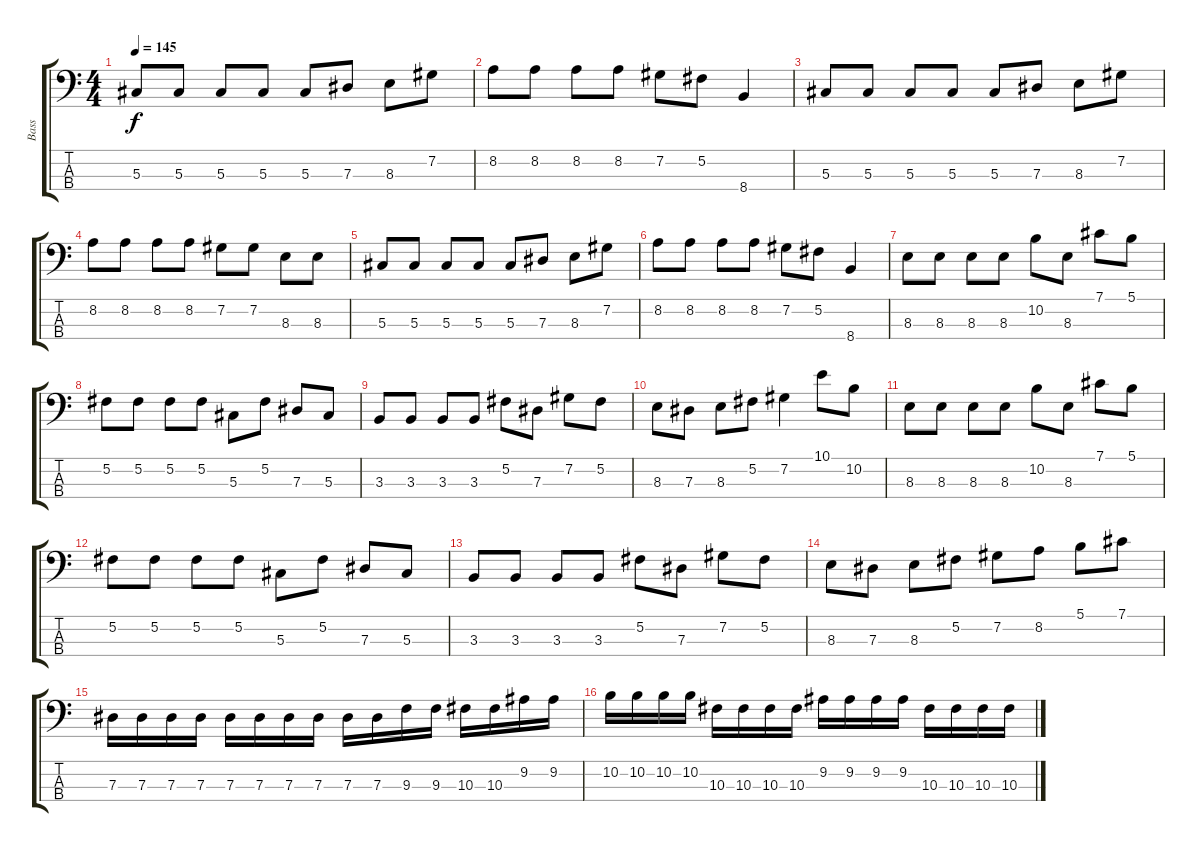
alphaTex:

\track ("Bass" "Bass") {instrument electricbassfinger}
\staff {score tabs}
\tuning (Gb2 Db2 Ab1 Eb1) {hide}
\ts (4 4)
\tempo 145
\clef f4
\ks c
5.3.8{dy f} 5.3.8 5.3.8 5.3.8 5.3.8 7.3.8 8.3.8 7.2.8 |
8.2.8 8.2.8 8.2.8 8.2.8 7.2.8 5.2.8 8.4.4 |
5.3.8 5.3.8 5.3.8 5.3.8 5.3.8 7.3.8 8.3.8 7.2.8 |
8.2.8 8.2.8 8.2.8 8.2.8 7.2.8 7.2.8 8.3.8 8.3.8 |
5.3.8 5.3.8 5.3.8 5.3.8 5.3.8 7.3.8 8.3.8 7.2.8 |
8.2.8 8.2.8 8.2.8 8.2.8 7.2.8 5.2.8 8.4.4 |
8.3.8 8.3.8 8.3.8 8.3.8 10.2.8 8.3.8 7.1.8 5.1.8 |
5.2.8 5.2.8 5.2.8 5.2.8 5.3.8 5.2.8 7.3.8 5.3.8 |
3.3.8 3.3.8 3.3.8 3.3.8 5.2.8 7.3.8 7.2.8 5.2.8 |
8.3.8 7.3.8 8.3.8 5.2.8 7.2.4 10.1.8 10.2.8 |
8.3.8 8.3.8 8.3.8 8.3.8 10.2.8 8.3.8 7.1.8 5.1.8 |
5.2.8 5.2.8 5.2.8 5.2.8 5.3.8 5.2.8 7.3.8 5.3.8 |
3.3.8 3.3.8 3.3.8 3.3.8 5.2.8 7.3.8 7.2.8 5.2.8 |
8.3.8 7.3.8 8.3.8 5.2.8 7.2.8 8.2.8 5.1.8 7.1.8 |
7.3.16 7.3.16 7.3.16 7.3.16 7.3.16 7.3.16 7.3.16 7.3.16 7.3.16 7.3.16 9.3.16 9.3.16 10.3.16 10.3.16 9.2.16 9.2.16 |
10.2.16 10.2.16 10.2.16 10.2.16 10.3.16 10.3.16 10.3.16 10.3.16 9.2.16 9.2.16 9.2.16 9.2.16 10.3.16 10.3.16 10.3.16 10.3.16
